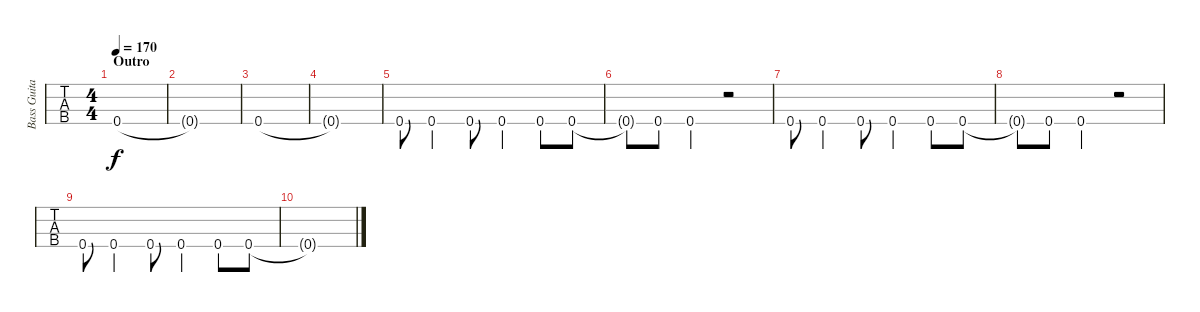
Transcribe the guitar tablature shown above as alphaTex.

\track ("Bass Guitar" "Bass Guita") {instrument electricbassfinger}
\staff {tabs}
\tuning (F2 C2 G1 C1) {hide}
\ts (4 4)
\section ("" "Outro")
\tempo 170
\clef f4
\ks c
0.4.1{dy f} |
0.4{t}.1 |
0.4.1 |
0.4{t}.1 |
0.4.8 0.4.4 0.4.8 0.4.4 0.4.8 0.4.8 |
0.4{t}.8 0.4.8 0.4.4 r.2 |
0.4.8 0.4.4 0.4.8 0.4.4 0.4.8 0.4.8 |
0.4{t}.8 0.4.8 0.4.4 r.2 |
0.4.8 0.4.4 0.4.8 0.4.4 0.4.8 0.4.8 |
0.4{t}.1
